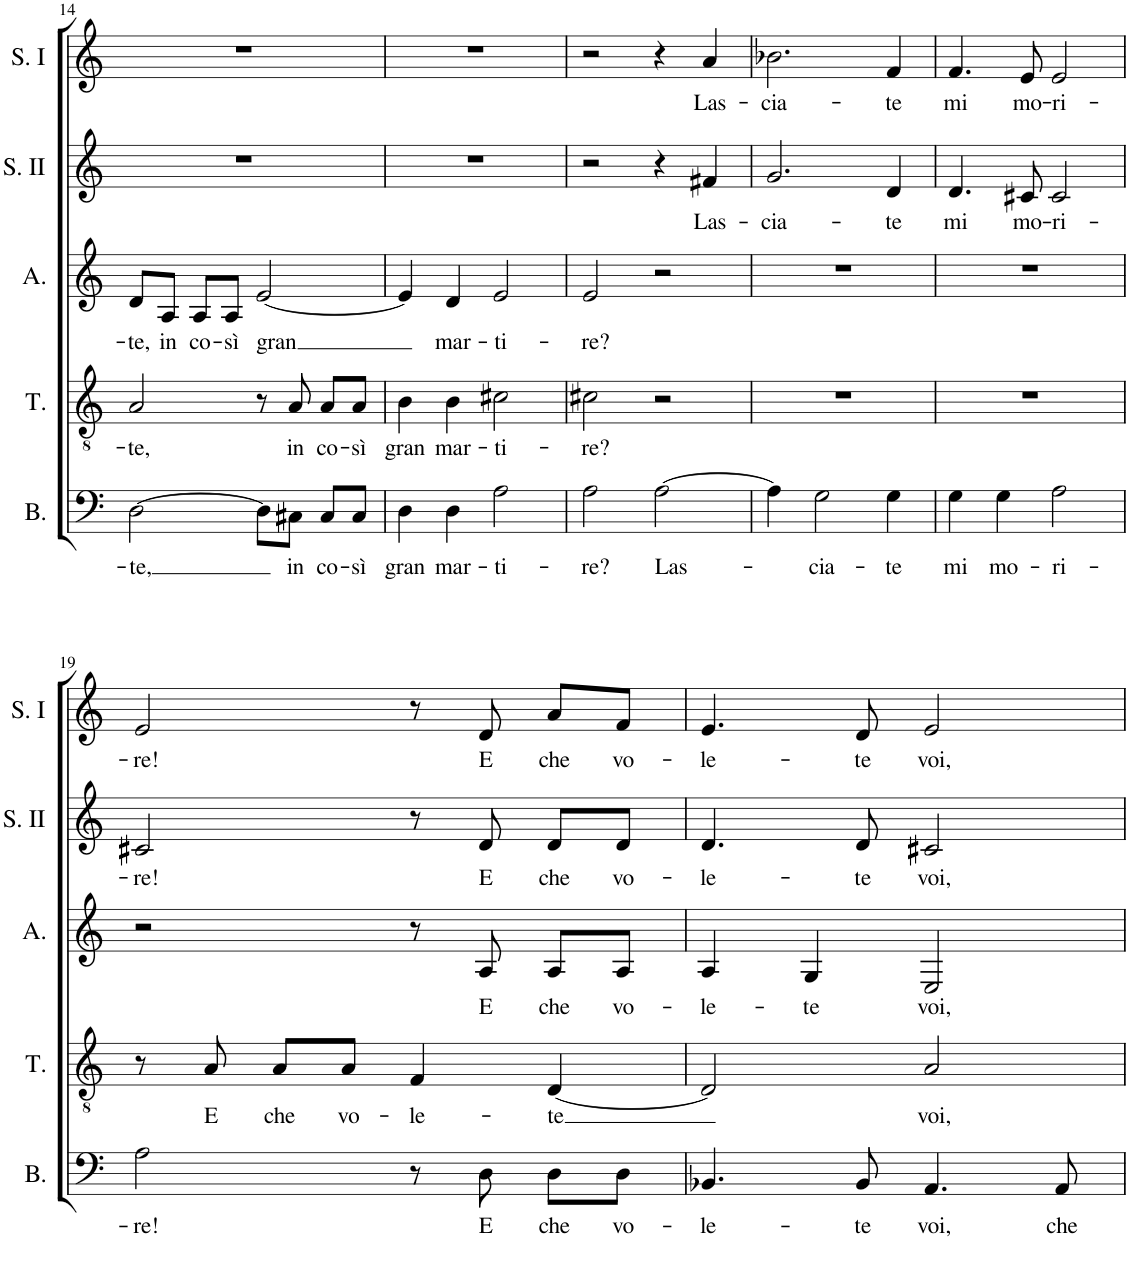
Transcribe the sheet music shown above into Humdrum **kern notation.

**kern	**text	**kern	**text	**kern	**text	**kern	**text	**kern	**text
*part5	*part5	*part4	*part4	*part3	*part3	*part2	*part2	*part1	*part1
*staff5	*staff5	*staff4	*staff4	*staff3	*staff3	*staff2	*staff2	*staff1	*staff1
*I"Basso	*	*I"Tenore	*	*I"Alto	*	*I"Soprano II	*	*I"Soprano I	*
*I'B.	*	*I'T.	*	*I'A.	*	*I'S. II	*	*I'S. I	*
!!LO:PB:g=z
*clefF4	*	*clefGv2	*	*clefG2	*	*clefG2	*	*clefG2	*
*k[]	*	*k[]	*	*k[]	*	*k[]	*	*k[]	*
*M4/4	*	*M4/4	*	*M4/4	*	*M4/4	*	*M4/4	*
*met(c)	*	*met(c)	*	*met(c)	*	*met(c)	*	*met(c)	*
=14	=14	=14	=14	=14	=14	=14	=14	=14	=14
!	!LO:LY:b	!	!LO:LY:b	!	!LO:LY:b	!	!	!	!
[2D\	-te,	2A/	-te,	8d/L	-te,	1r	.	1r	.
!	!	!	!	!	!LO:LY:b	!	!	!	!
.	.	.	.	8A/J	in	.	.	.	.
!	!	!	!	!	!LO:LY:b	!	!	!	!
.	.	.	.	8A/L	co-	.	.	.	.
!	!	!	!	!	!LO:LY:b	!	!	!	!
.	.	.	.	8A/J	-sì	.	.	.	.
!	!	!	!	!	!LO:LY:b	!	!	!	!
8D\L]	.	8r	.	[2e/	gran	.	.	.	.
!	!LO:LY:b	!	!LO:LY:b	!	!	!	!	!	!
8C#X\J	in	8A/	in	.	.	.	.	.	.
!	!LO:LY:b	!	!LO:LY:b	!	!	!	!	!	!
8C#/L	co-	8A/L	co-	.	.	.	.	.	.
!	!LO:LY:b	!	!LO:LY:b	!	!	!	!	!	!
8C#/J	-sì	8A/J	-sì	.	.	.	.	.	.
=15	=15	=15	=15	=15	=15	=15	=15	=15	=15
!	!LO:LY:b	!	!LO:LY:b	!	!	!	!	!	!
4D\	gran	4B\	gran	4e/]	.	1r	.	1r	.
!	!LO:LY:b	!	!LO:LY:b	!	!LO:LY:b	!	!	!	!
4D\	mar-	4B\	mar-	4d/	mar-	.	.	.	.
!	!LO:LY:b	!	!LO:LY:b	!	!LO:LY:b	!	!	!	!
2A\	-ti-	2c#X\	-ti-	2e/	-ti-	.	.	.	.
=16	=16	=16	=16	=16	=16	=16	=16	=16	=16
!	!LO:LY:b	!	!LO:LY:b	!	!LO:LY:b	!	!	!	!
2A\	-re?	2c#X\	-re?	2e/	-re?	2r	.	2r	.
!	!LO:LY:b	!	!	!	!	!	!	!	!
[2A\	Las-	2r	.	2r	.	4r	.	4r	.
!	!	!	!	!	!	!	!LO:LY:b	!	!LO:LY:b
.	.	.	.	.	.	4f#X/	Las-	4a/	Las-
=17	=17	=17	=17	=17	=17	=17	=17	=17	=17
!	!	!	!	!	!	!	!LO:LY:b	!	!LO:LY:b
4A\]	.	1r	.	1r	.	2.g/	-cia-	2.b-X\	-cia-
!	!LO:LY:b	!	!	!	!	!	!	!	!
2G\	-cia-	.	.	.	.	.	.	.	.
!	!LO:LY:b	!	!	!	!	!	!LO:LY:b	!	!LO:LY:b
4G\	-te	.	.	.	.	4d/	-te	4f/	-te
=18	=18	=18	=18	=18	=18	=18	=18	=18	=18
!	!LO:LY:b	!	!	!	!	!	!LO:LY:b	!	!LO:LY:b
4G\	mi	1r	.	1r	.	4.d/	mi	4.f/	mi
!	!LO:LY:b	!	!	!	!	!	!	!	!
4G\	mo-	.	.	.	.	.	.	.	.
!	!	!	!	!	!	!	!LO:LY:b	!	!LO:LY:b
.	.	.	.	.	.	8c#X/	mo-	8e/	mo-
!	!LO:LY:b	!	!	!	!	!	!LO:LY:b	!	!LO:LY:b
2A\	-ri-	.	.	.	.	2c#/	-ri-	2e/	-ri-
!!LO:LB:g=z
=19	=19	=19	=19	=19	=19	=19	=19	=19	=19
!	!LO:LY:b	!	!	!	!	!	!LO:LY:b	!	!LO:LY:b
2A\	-re!	8r	.	2r	.	2c#X/	-re!	2e/	-re!
!	!	!	!LO:LY:b	!	!	!	!	!	!
.	.	8A/	E	.	.	.	.	.	.
!	!	!	!LO:LY:b	!	!	!	!	!	!
.	.	8A/L	che	.	.	.	.	.	.
!	!	!	!LO:LY:b	!	!	!	!	!	!
.	.	8A/J	vo-	.	.	.	.	.	.
!	!	!	!LO:LY:b	!	!	!	!	!	!
8r	.	4F/	-le-	8r	.	8r	.	8r	.
!	!LO:LY:b	!	!	!	!LO:LY:b	!	!LO:LY:b	!	!LO:LY:b
8D\	E	.	.	8A/	E	8d/	E	8d/	E
!	!LO:LY:b	!	!LO:LY:b	!	!LO:LY:b	!	!LO:LY:b	!	!LO:LY:b
8D\L	che	[4D/	-te	8A/L	che	8d/L	che	8a/L	che
!	!LO:LY:b	!	!	!	!LO:LY:b	!	!LO:LY:b	!	!LO:LY:b
8D\J	vo-	.	.	8A/J	vo-	8d/J	vo-	8f/J	vo-
=20	=20	=20	=20	=20	=20	=20	=20	=20	=20
!	!LO:LY:b	!	!	!	!LO:LY:b	!	!LO:LY:b	!	!LO:LY:b
4.BB-X/	-le-	2D/]	.	4A/	-le-	4.d/	-le-	4.e/	-le-
!	!	!	!	!	!LO:LY:b	!	!	!	!
.	.	.	.	4G/	-te	.	.	.	.
!	!LO:LY:b	!	!	!	!	!	!LO:LY:b	!	!LO:LY:b
8BB-/	-te	.	.	.	.	8d/	-te	8d/	-te
!	!LO:LY:b	!	!LO:LY:b	!	!LO:LY:b	!	!LO:LY:b	!	!LO:LY:b
4.AA/	voi,	2A/	voi,	2E/	voi,	2c#X/	voi,	2e/	voi,
!	!LO:LY:b	!	!	!	!	!	!	!	!
8AA/	che	.	.	.	.	.	.	.	.
=	=	=	=	=	=	=	=	=	=
*-	*-	*-	*-	*-	*-	*-	*-	*-	*-
